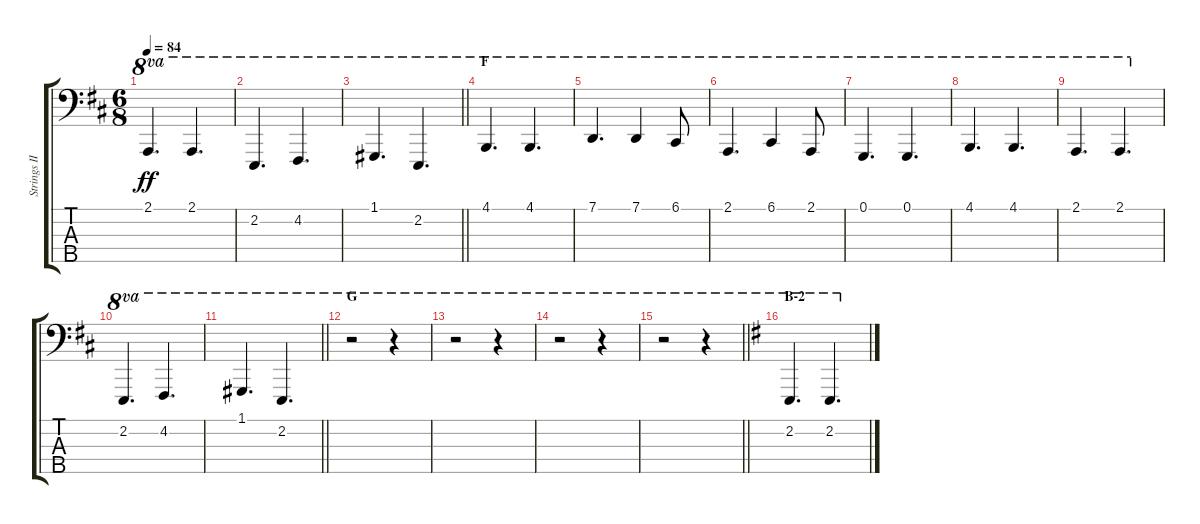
\track ("Strings III" "Strings II") {instrument stringensemble1}
\staff {score tabs}
\tuning (G2 D2 A1 E1 B0) {hide}
\ts (6 8)
\tempo 84
\clef f4
\ks d
2.1.4{d ot 8va dy ff} 2.1.4{d ot 8va} |
2.2.4{d ot 8va} 4.2.4{d ot 8va} |
\barLineRight lightlight
1.1.4{d ot 8va} 2.2.4{d ot 8va} |
\section ("" "F")
4.1.4{d ot 8va} 4.1.4{d ot 8va} |
7.1.4{d ot 8va} 7.1.4{ot 8va} 6.1.8{ot 8va} |
2.1.4{d ot 8va} 6.1.4{ot 8va} 2.1.8{ot 8va} |
0.1.4{d ot 8va} 0.1.4{d ot 8va} |
4.1.4{d ot 8va} 4.1.4{d ot 8va} |
2.1.4{d ot 8va} 2.1.4{d ot 8va} |
2.2.4{d ot 8va} 4.2.4{d ot 8va} |
\barLineRight lightlight
1.1.4{d ot 8va} 2.2.4{d ot 8va} |
\section ("" "G")
r.2{ot 8va} r.4{ot 8va} |
r.2{ot 8va} r.4{ot 8va} |
r.2{ot 8va} r.4{ot 8va} |
\barLineRight lightlight
r.2{ot 8va} r.4{ot 8va} |
\section ("" "B-2")
\ks g
2.2.4{d ot 8va} 2.2.4{d ot 8va}
